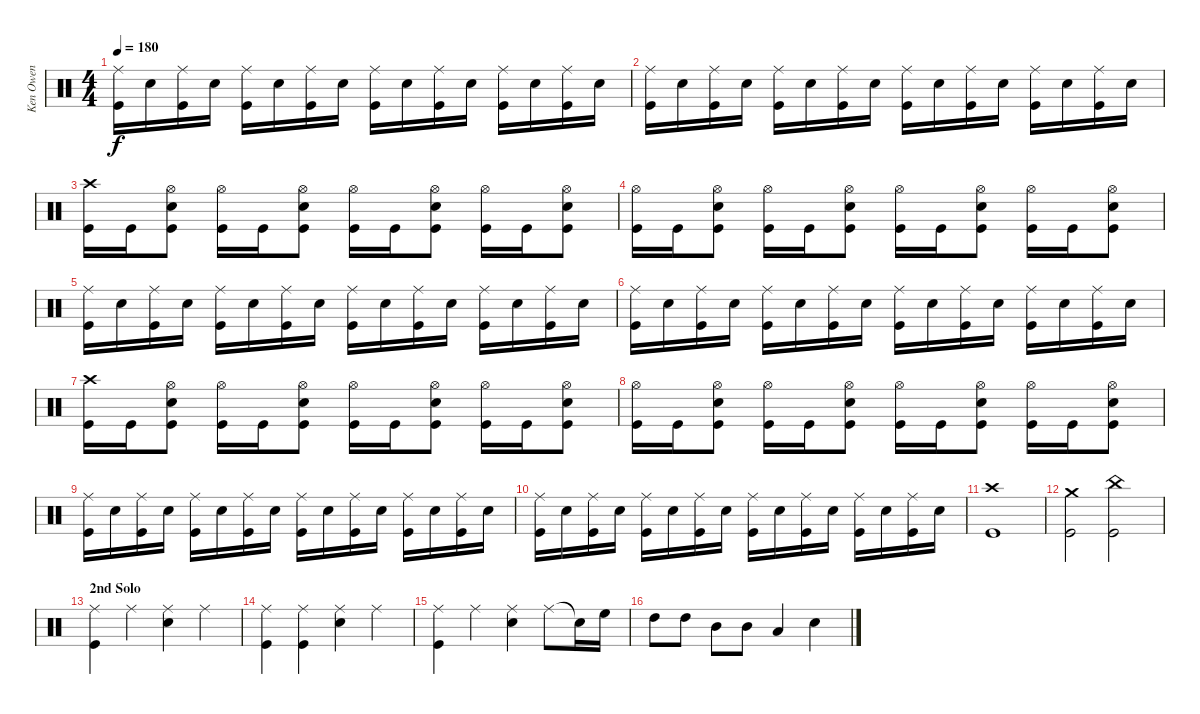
\track ("Ken Owen" "Ken Owen") {instrument percussion}
\staff {score}
\articulation defaults
\ts (4 4)
\tempo 180
\clef neutral
\ks c
("Ride (middle)" "Kick (hit)").16{dy f} "Snare (hit) 2".16 ("Ride (middle)" "Kick (hit)").16 "Snare (hit) 2".16 ("Ride (middle)" "Kick (hit)").16 "Snare (hit) 2".16 ("Ride (middle)" "Kick (hit)").16 "Snare (hit) 2".16 ("Ride (middle)" "Kick (hit)").16 "Snare (hit) 2".16 ("Ride (middle)" "Kick (hit)").16 "Snare (hit) 2".16 ("Ride (middle)" "Kick (hit)").16 "Snare (hit) 2".16 ("Ride (middle)" "Kick (hit)").16 "Snare (hit) 2".16 |
("Ride (middle)" "Kick (hit)").16 "Snare (hit) 2".16 ("Ride (middle)" "Kick (hit)").16 "Snare (hit) 2".16 ("Ride (middle)" "Kick (hit)").16 "Snare (hit) 2".16 ("Ride (middle)" "Kick (hit)").16 "Snare (hit) 2".16 ("Ride (middle)" "Kick (hit)").16 "Snare (hit) 2".16 ("Ride (middle)" "Kick (hit)").16 "Snare (hit) 2".16 ("Ride (middle)" "Kick (hit)").16 "Snare (hit) 2".16 ("Ride (middle)" "Kick (hit)").16 "Snare (hit) 2".16 |
("Crash high (hit)" "Kick (hit)").16 "Kick (hit)".16 ("Hi-Hat (open)" "Snare (hit) 2" "Kick (hit)").8 ("Hi-Hat (open)" "Kick (hit)").16 "Kick (hit)".16 ("Hi-Hat (open)" "Snare (hit) 2" "Kick (hit)").8 ("Hi-Hat (open)" "Kick (hit)").16 "Kick (hit)".16 ("Hi-Hat (open)" "Snare (hit) 2" "Kick (hit)").8 ("Hi-Hat (open)" "Kick (hit)").16 "Kick (hit)".16 ("Hi-Hat (open)" "Snare (hit) 2" "Kick (hit)").8 |
("Hi-Hat (open)" "Kick (hit)").16 "Kick (hit)".16 ("Hi-Hat (open)" "Snare (hit) 2" "Kick (hit)").8 ("Hi-Hat (open)" "Kick (hit)").16 "Kick (hit)".16 ("Hi-Hat (open)" "Snare (hit) 2" "Kick (hit)").8 ("Hi-Hat (open)" "Kick (hit)").16 "Kick (hit)".16 ("Hi-Hat (open)" "Snare (hit) 2" "Kick (hit)").8 ("Hi-Hat (open)" "Kick (hit)").16 "Kick (hit)".16 ("Hi-Hat (open)" "Snare (hit) 2" "Kick (hit)").8 |
("Ride (middle)" "Kick (hit)").16 "Snare (hit) 2".16 ("Ride (middle)" "Kick (hit)").16 "Snare (hit) 2".16 ("Ride (middle)" "Kick (hit)").16 "Snare (hit) 2".16 ("Ride (middle)" "Kick (hit)").16 "Snare (hit) 2".16 ("Ride (middle)" "Kick (hit)").16 "Snare (hit) 2".16 ("Ride (middle)" "Kick (hit)").16 "Snare (hit) 2".16 ("Ride (middle)" "Kick (hit)").16 "Snare (hit) 2".16 ("Ride (middle)" "Kick (hit)").16 "Snare (hit) 2".16 |
("Ride (middle)" "Kick (hit)").16 "Snare (hit) 2".16 ("Ride (middle)" "Kick (hit)").16 "Snare (hit) 2".16 ("Ride (middle)" "Kick (hit)").16 "Snare (hit) 2".16 ("Ride (middle)" "Kick (hit)").16 "Snare (hit) 2".16 ("Ride (middle)" "Kick (hit)").16 "Snare (hit) 2".16 ("Ride (middle)" "Kick (hit)").16 "Snare (hit) 2".16 ("Ride (middle)" "Kick (hit)").16 "Snare (hit) 2".16 ("Ride (middle)" "Kick (hit)").16 "Snare (hit) 2".16 |
("Crash high (hit)" "Kick (hit)").16 "Kick (hit)".16 ("Hi-Hat (open)" "Snare (hit) 2" "Kick (hit)").8 ("Hi-Hat (open)" "Kick (hit)").16 "Kick (hit)".16 ("Hi-Hat (open)" "Snare (hit) 2" "Kick (hit)").8 ("Hi-Hat (open)" "Kick (hit)").16 "Kick (hit)".16 ("Hi-Hat (open)" "Snare (hit) 2" "Kick (hit)").8 ("Hi-Hat (open)" "Kick (hit)").16 "Kick (hit)".16 ("Hi-Hat (open)" "Snare (hit) 2" "Kick (hit)").8 |
("Hi-Hat (open)" "Kick (hit)").16 "Kick (hit)".16 ("Hi-Hat (open)" "Snare (hit) 2" "Kick (hit)").8 ("Hi-Hat (open)" "Kick (hit)").16 "Kick (hit)".16 ("Hi-Hat (open)" "Snare (hit) 2" "Kick (hit)").8 ("Hi-Hat (open)" "Kick (hit)").16 "Kick (hit)".16 ("Hi-Hat (open)" "Snare (hit) 2" "Kick (hit)").8 ("Hi-Hat (open)" "Kick (hit)").16 "Kick (hit)".16 ("Hi-Hat (open)" "Snare (hit) 2" "Kick (hit)").8 |
("Ride (middle)" "Kick (hit)").16 "Snare (hit) 2".16 ("Ride (middle)" "Kick (hit)").16 "Snare (hit) 2".16 ("Ride (middle)" "Kick (hit)").16 "Snare (hit) 2".16 ("Ride (middle)" "Kick (hit)").16 "Snare (hit) 2".16 ("Ride (middle)" "Kick (hit)").16 "Snare (hit) 2".16 ("Ride (middle)" "Kick (hit)").16 "Snare (hit) 2".16 ("Ride (middle)" "Kick (hit)").16 "Snare (hit) 2".16 ("Ride (middle)" "Kick (hit)").16 "Snare (hit) 2".16 |
("Ride (middle)" "Kick (hit)").16 "Snare (hit) 2".16 ("Ride (middle)" "Kick (hit)").16 "Snare (hit) 2".16 ("Ride (middle)" "Kick (hit)").16 "Snare (hit) 2".16 ("Ride (middle)" "Kick (hit)").16 "Snare (hit) 2".16 ("Ride (middle)" "Kick (hit)").16 "Snare (hit) 2".16 ("Ride (middle)" "Kick (hit)").16 "Snare (hit) 2".16 ("Ride (middle)" "Kick (hit)").16 "Snare (hit) 2".16 ("Ride (middle)" "Kick (hit)").16 "Snare (hit) 2".16 |
("Crash high (hit)" "Kick (hit)").1 |
("Crash medium (hit)" "Kick (hit)").2 ("China (hit)" "Kick (hit)").2 |
\section ("" "2nd Solo")
("Ride (middle)" "Kick (hit)").4 "Ride (middle)".4 ("Ride (middle)" "Snare (hit) 2").4 "Ride (middle)".4 |
("Ride (middle)" "Kick (hit)").4 ("Ride (middle)" "Kick (hit)").4 ("Ride (middle)" "Snare (hit) 2").4 "Ride (middle)".4 |
("Ride (middle)" "Kick (hit)").4 "Ride (middle)".4 ("Ride (middle)" "Snare (hit) 2").4 "Ride (middle)".8 "Snare (hit)"{t}.16 "High Floor Tom (hit)".16 |
"High Tom (hit)".8 "High Tom (hit)".8 "Mid Tom (hit)".8 "Mid Tom (hit)".8 "Low Tom (hit)".4 "Snare (hit) 2".4
